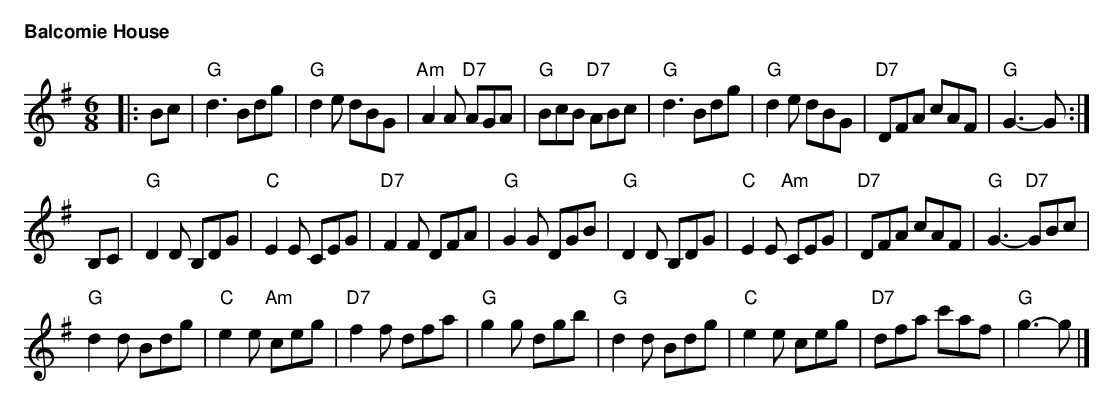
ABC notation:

X:1
T:Balcomie House
C:
M:6/8
L:1/8
K:G
|: Bc | "G"d3 Bdg | "G"d2e dBG | "Am"A2A "D7"AGA | "G"BcB "D7"ABc | "G"d3 Bdg | "G"d2e dBG | "D7"DFA cAF | "G"G3-G :|
B,C | "G"D2D B,DG | "C"E2E CEG | "D7"F2F DFA | "G"G2G DGB | "G"D2D B,DG | "C"E2E "Am"CEG | "D7"DFA cAF | "G"G3-"D7"GBc |
"G"d2d Bdg | "C"e2e "Am"ceg | "D7"f2f dfa | "G"g2g dgb | "G"d2d Bdg | "C"e2e ceg | "D7"dfa c'af | "G"g3-g |]
